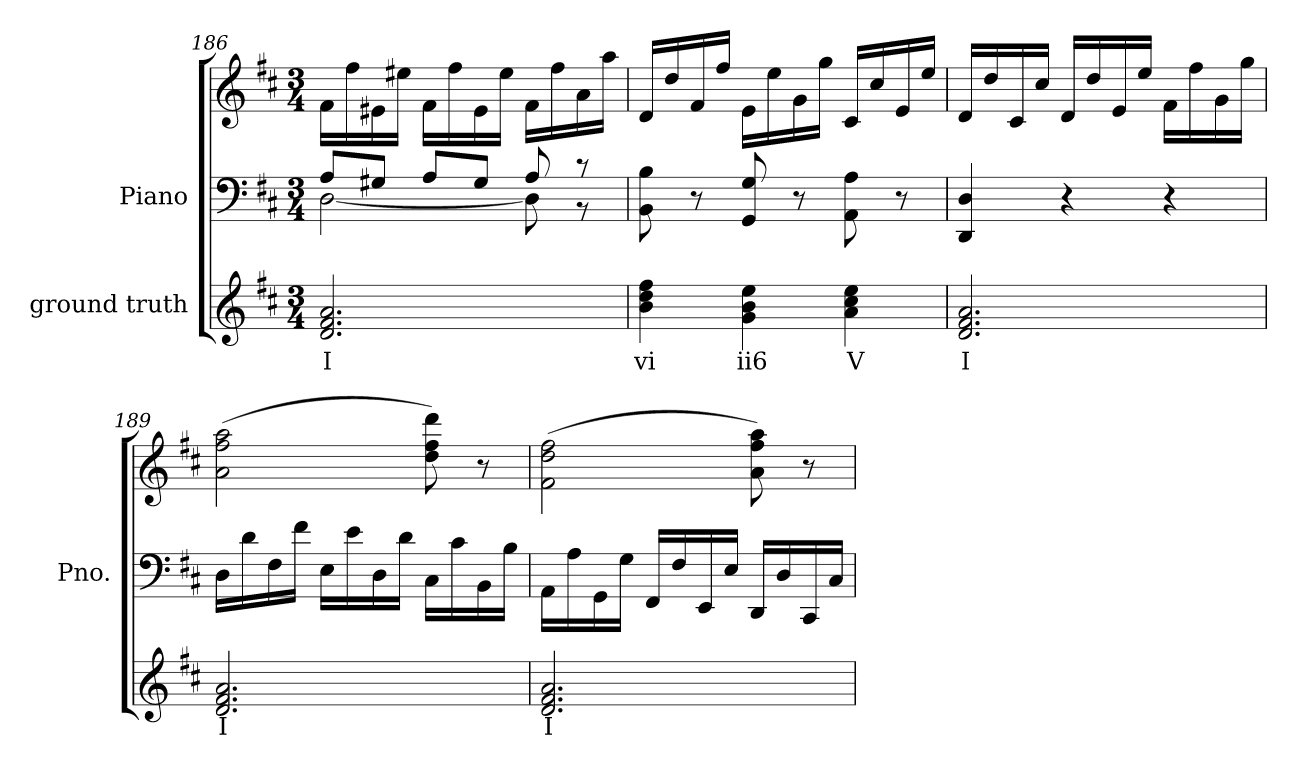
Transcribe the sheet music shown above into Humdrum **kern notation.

**kern	**text	**kern	**kern
*part2	*part2	*part1	*part1
*staff3	*staff3	*staff2	*staff1
*I"ground truth	*	*I"Piano	*
*	*	*I'Pno.	*
!!LO:LB:g=z
*	*	*clefF4	*clefG2
*k[f#c#]	*	*k[f#c#]	*k[f#c#]
*D:	*	*D:	*D:
*M3/4	*	*M3/4	*M3/4
=186	=186	=186	=186
*	*	*^	*
2.d 2.f# 2.a	I	8A/L	[2D\	16f#\LL
.	.	.	.	16ff#\
.	.	8G#X/J	.	16e#X\
.	.	.	.	16ee#X\JJ
.	.	8A/L	.	16f#\LL
.	.	.	.	16ff#\
.	.	8G#/J	.	16e#\
.	.	.	.	16ee#\JJ
.	.	8A/	8D\]	16f#\LL
.	.	.	.	16ff#\
.	.	8r	8r	16a\
.	.	.	.	16aa\JJ
*	*	*v	*v	*
=187	=187	=187	=187
4b 4dd 4ff#	vi	8BB\ 8B\	16d/LL
.	.	.	16dd/
.	.	8r	16f#/
.	.	.	16ff#/JJ
4g 4b 4ee	ii6	8GG/ 8G/	16e\LL
.	.	.	16ee\
.	.	8r	16g\
.	.	.	16gg\JJ
4a 4cc# 4ee	V	8AA\ 8A\	16c#/LL
.	.	.	16cc#/
.	.	8r	16e/
.	.	.	16ee/JJ
=188	=188	=188	=188
2.d 2.f# 2.a	I	4DD/ 4D/	16d/LL
.	.	.	16dd/
.	.	.	16c#/
.	.	.	16cc#/JJ
.	.	4r	16d/LL
.	.	.	16dd/
.	.	.	16e/
.	.	.	16ee/JJ
.	.	4r	16f#\LL
.	.	.	16ff#\
.	.	.	16g\
.	.	.	16gg\JJ
!!LO:LB:g=z
=189	=189	=189	=189
2.d 2.f# 2.a	I	16D\LL	(>2a\ 2ff#\ 2aa\
.	.	16d\	.
.	.	16F#\	.
.	.	16f#\JJ	.
.	.	16E\LL	.
.	.	16e\	.
.	.	16D\	.
.	.	16d\JJ	.
.	.	16C#\LL	8dd\ 8ff#\ 8ddd\)
.	.	16c#\	.
.	.	16BB\	8r
.	.	16B\JJ	.
=190	=190	=190	=190
2.d 2.f# 2.a	I	16AA\LL	(>2f#\ 2dd\ 2ff#\
.	.	16A\	.
.	.	16GG\	.
.	.	16G\JJ	.
.	.	16FF#/LL	.
.	.	16F#/	.
.	.	16EE/	.
.	.	16E/JJ	.
.	.	16DD/LL	8a\ 8ff#\ 8aa\)
.	.	16D/	.
.	.	16CC#/	8r
.	.	16C#/JJ	.
=	=	=	=
*-	*-	*-	*-
